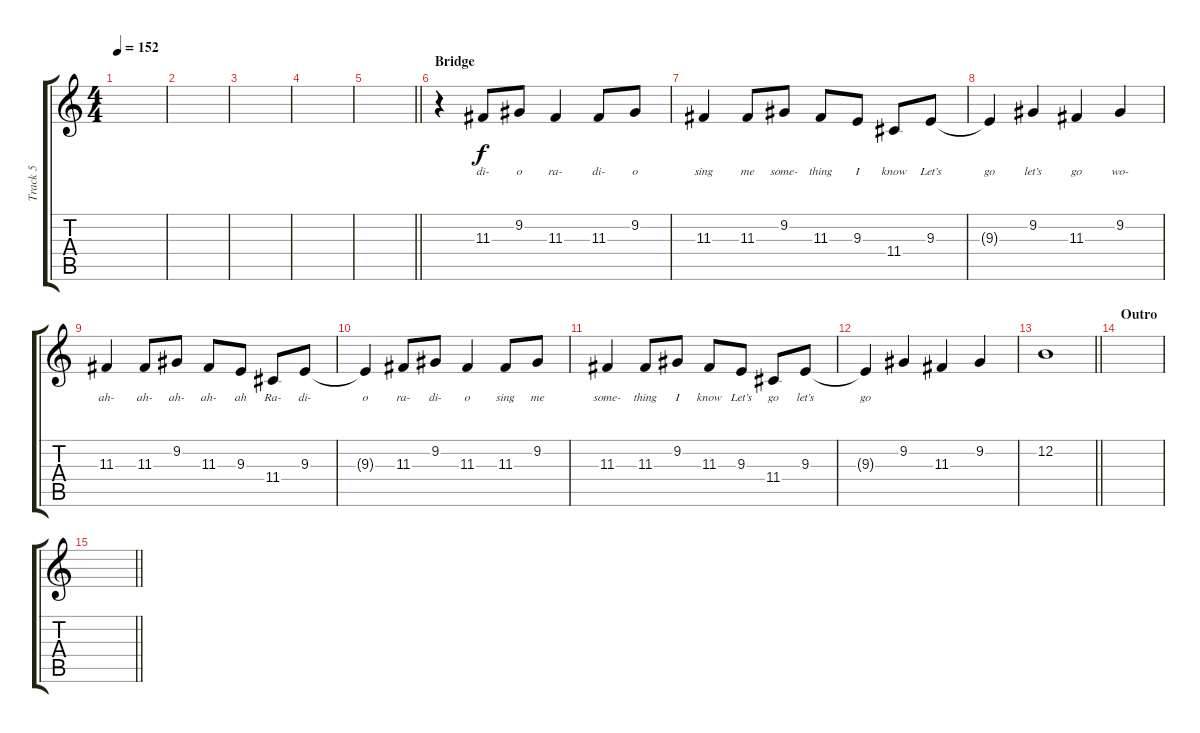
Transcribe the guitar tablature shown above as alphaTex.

\track ("Track 5" "Track 5") {instrument bassoon}
\staff {score tabs}
\tuning (E4 B3 G3 D3 A2 E2) {hide}
\ts (4 4)
\tempo 152
\clef g2
\ks c
|
|
|
|
\barLineRight lightlight
|
\section ("" "Bridge")
r.4 11.3.8{lyrics (0 "di-") lyrics (1 "") lyrics (2 "") lyrics (3 "") lyrics (4 "")} 9.2.8{lyrics (0 "o") lyrics (1 "") lyrics (2 "") lyrics (3 "") lyrics (4 "")} 11.3.4{lyrics (0 "ra-") lyrics (1 "") lyrics (2 "") lyrics (3 "") lyrics (4 "")} 11.3.8{lyrics (0 "di-") lyrics (1 "") lyrics (2 "") lyrics (3 "") lyrics (4 "")} 9.2.8{lyrics (0 "o") lyrics (1 "") lyrics (2 "") lyrics (3 "") lyrics (4 "")} |
11.3.4{lyrics (0 "sing") lyrics (1 "") lyrics (2 "") lyrics (3 "") lyrics (4 "")} 11.3.8{lyrics (0 "me") lyrics (1 "") lyrics (2 "") lyrics (3 "") lyrics (4 "")} 9.2.8{lyrics (0 "some-") lyrics (1 "") lyrics (2 "") lyrics (3 "") lyrics (4 "")} 11.3.8{lyrics (0 "thing") lyrics (1 "") lyrics (2 "") lyrics (3 "") lyrics (4 "")} 9.3.8{lyrics (0 "I") lyrics (1 "") lyrics (2 "") lyrics (3 "") lyrics (4 "")} 11.4.8{lyrics (0 "know") lyrics (1 "") lyrics (2 "") lyrics (3 "") lyrics (4 "")} 9.3.8{lyrics (0 "Let’s") lyrics (1 "") lyrics (2 "") lyrics (3 "") lyrics (4 "")} |
9.3{t}.4{lyrics (0 "go") lyrics (1 "") lyrics (2 "") lyrics (3 "") lyrics (4 "")} 9.2.4{lyrics (0 "let’s") lyrics (1 "") lyrics (2 "") lyrics (3 "") lyrics (4 "")} 11.3.4{lyrics (0 "go") lyrics (1 "") lyrics (2 "") lyrics (3 "") lyrics (4 "")} 9.2.4{lyrics (0 "wo-") lyrics (1 "") lyrics (2 "") lyrics (3 "") lyrics (4 "")} |
11.3.4{lyrics (0 "ah-") lyrics (1 "") lyrics (2 "") lyrics (3 "") lyrics (4 "")} 11.3.8{lyrics (0 "ah-") lyrics (1 "") lyrics (2 "") lyrics (3 "") lyrics (4 "")} 9.2.8{lyrics (0 "ah-") lyrics (1 "") lyrics (2 "") lyrics (3 "") lyrics (4 "")} 11.3.8{lyrics (0 "ah-") lyrics (1 "") lyrics (2 "") lyrics (3 "") lyrics (4 "")} 9.3.8{lyrics (0 "ah") lyrics (1 "") lyrics (2 "") lyrics (3 "") lyrics (4 "")} 11.4.8{lyrics (0 "Ra-") lyrics (1 "") lyrics (2 "") lyrics (3 "") lyrics (4 "")} 9.3.8{lyrics (0 "di-") lyrics (1 "") lyrics (2 "") lyrics (3 "") lyrics (4 "")} |
9.3{t}.4{lyrics (0 "o") lyrics (1 "") lyrics (2 "") lyrics (3 "") lyrics (4 "")} 11.3.8{lyrics (0 "ra-") lyrics (1 "") lyrics (2 "") lyrics (3 "") lyrics (4 "")} 9.2.8{lyrics (0 "di-") lyrics (1 "") lyrics (2 "") lyrics (3 "") lyrics (4 "")} 11.3.4{lyrics (0 "o") lyrics (1 "") lyrics (2 "") lyrics (3 "") lyrics (4 "")} 11.3.8{lyrics (0 "sing") lyrics (1 "") lyrics (2 "") lyrics (3 "") lyrics (4 "")} 9.2.8{lyrics (0 "me") lyrics (1 "") lyrics (2 "") lyrics (3 "") lyrics (4 "")} |
11.3.4{lyrics (0 "some-") lyrics (1 "") lyrics (2 "") lyrics (3 "") lyrics (4 "")} 11.3.8{lyrics (0 "thing") lyrics (1 "") lyrics (2 "") lyrics (3 "") lyrics (4 "")} 9.2.8{lyrics (0 "I") lyrics (1 "") lyrics (2 "") lyrics (3 "") lyrics (4 "")} 11.3.8{lyrics (0 "know") lyrics (1 "") lyrics (2 "") lyrics (3 "") lyrics (4 "")} 9.3.8{lyrics (0 "Let’s") lyrics (1 "") lyrics (2 "") lyrics (3 "") lyrics (4 "")} 11.4.8{lyrics (0 "go") lyrics (1 "") lyrics (2 "") lyrics (3 "") lyrics (4 "")} 9.3.8{lyrics (0 "let’s") lyrics (1 "") lyrics (2 "") lyrics (3 "") lyrics (4 "")} |
9.3{t}.4{lyrics (0 "go") lyrics (1 "") lyrics (2 "") lyrics (3 "") lyrics (4 "")} 9.2.4 11.3.4 9.2.4 |
\barLineRight lightlight
12.2.1 |
\section ("" "Outro")
|
\barLineRight lightlight
